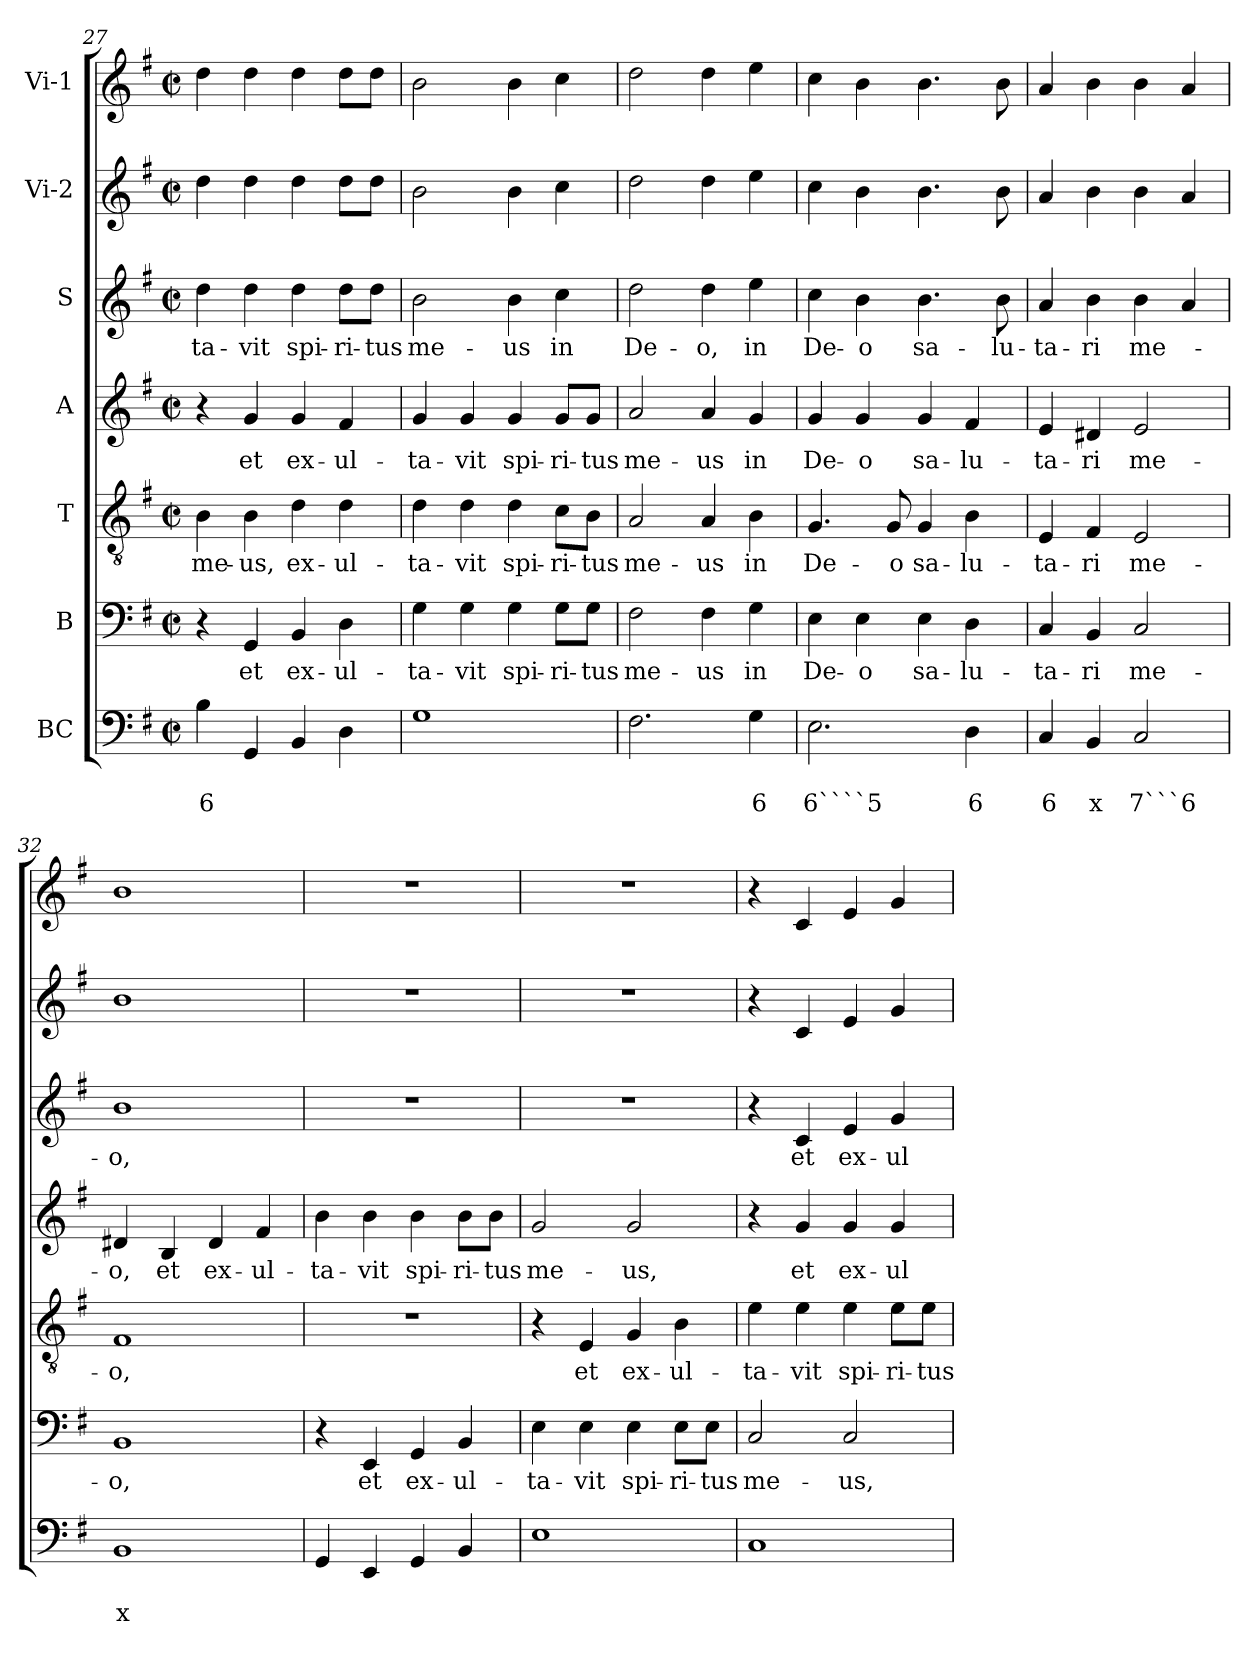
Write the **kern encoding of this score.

**kern	**text	**text	**kern	**text	**kern	**text	**kern	**text	**kern	**text	**kern	**kern
*part7	*part7	*part7	*part6	*part6	*part5	*part5	*part4	*part4	*part3	*part3	*part2	*part1
*staff7	*staff7	*staff7	*staff6	*staff6	*staff5	*staff5	*staff4	*staff4	*staff3	*staff3	*staff2	*staff1
*I"BC	*	*	*I"B	*	*I"T	*	*I"A	*	*I"S	*	*I"Vi-2	*I"Vi-1
*clefF4	*	*	*clefF4	*	*clefGv2	*	*clefG2	*	*clefG2	*	*clefG2	*clefG2
*k[f#]	*	*	*k[f#]	*	*k[f#]	*	*k[f#]	*	*k[f#]	*	*k[f#]	*k[f#]
*G:	*	*	*G:	*	*G:	*	*G:	*	*G:	*	*G:	*G:
*M2/2	*	*	*M2/2	*	*M2/2	*	*M2/2	*	*M2/2	*	*M2/2	*M2/2
*met(c|)	*	*	*met(c|)	*	*met(c|)	*	*met(c|)	*	*met(c|)	*	*met(c|)	*met(c|)
=27	=27	=27	=27	=27	=27	=27	=27	=27	=27	=27	=27	=27
!	!	!LO:LY:b	!	!	!	!LO:LY:b	!	!	!	!LO:LY:b	!	!
4B\	.	6	4r	.	4B\	me-	4r	.	4dd\	-ta-	4dd\	4dd\
!	!	!	!	!LO:LY:b	!	!LO:LY:b	!	!LO:LY:b	!	!LO:LY:b	!	!
4GG/	.	.	4GG/	et	4B\	-us,	4g/	et	4dd\	-vit	4dd\	4dd\
!	!	!	!	!LO:LY:b	!	!LO:LY:b	!	!LO:LY:b	!	!LO:LY:b	!	!
4BB/	.	.	4BB/	ex-	4d\	ex-	4g/	ex-	4dd\	spi-	4dd\	4dd\
!	!	!	!	!LO:LY:b	!	!LO:LY:b	!	!LO:LY:b	!	!LO:LY:b	!	!
4D\	.	.	4D\	-ul-	4d\	-ul-	4f#/	-ul-	8dd\L	-ri-	8dd\L	8dd\L
!	!	!	!	!	!	!	!	!	!	!LO:LY:b	!	!
.	.	.	.	.	.	.	.	.	8dd\J	-tus	8dd\J	8dd\J
!!LO:PB:g=z
=28	=28	=28	=28	=28	=28	=28	=28	=28	=28	=28	=28	=28
!	!	!	!	!LO:LY:b	!	!LO:LY:b	!	!LO:LY:b	!	!LO:LY:b	!	!
1G	.	.	4G\	-ta-	4d\	-ta-	4g/	-ta-	2b\	me-	2b\	2b\
!	!	!	!	!LO:LY:b	!	!LO:LY:b	!	!LO:LY:b	!	!	!	!
.	.	.	4G\	-vit	4d\	-vit	4g/	-vit	.	.	.	.
!	!	!	!	!LO:LY:b	!	!LO:LY:b	!	!LO:LY:b	!	!LO:LY:b	!	!
.	.	.	4G\	spi-	4d\	spi-	4g/	spi-	4b\	-us	4b\	4b\
!	!	!	!	!LO:LY:b	!	!LO:LY:b	!	!LO:LY:b	!	!LO:LY:b	!	!
.	.	.	8G\L	-ri-	8c\L	-ri-	8g/L	-ri-	4cc\	in	4cc\	4cc\
!	!	!	!	!LO:LY:b	!	!LO:LY:b	!	!LO:LY:b	!	!	!	!
.	.	.	8G\J	-tus	8B\J	-tus	8g/J	-tus	.	.	.	.
=29	=29	=29	=29	=29	=29	=29	=29	=29	=29	=29	=29	=29
!	!	!	!	!LO:LY:b	!	!LO:LY:b	!	!LO:LY:b	!	!LO:LY:b	!	!
2.F#\	.	.	2F#\	me-	2A/	me-	2a/	me-	2dd\	De-	2dd\	2dd\
!	!	!	!	!LO:LY:b	!	!LO:LY:b	!	!LO:LY:b	!	!LO:LY:b	!	!
.	.	.	4F#\	-us	4A/	-us	4a/	-us	4dd\	-o,	4dd\	4dd\
!	!	!LO:LY:b	!	!LO:LY:b	!	!LO:LY:b	!	!LO:LY:b	!	!LO:LY:b	!	!
4G\	.	6	4G\	in	4B\	in	4g/	in	4ee\	in	4ee\	4ee\
=30	=30	=30	=30	=30	=30	=30	=30	=30	=30	=30	=30	=30
!	!	!LO:LY:b	!	!LO:LY:b	!	!LO:LY:b	!	!LO:LY:b	!	!LO:LY:b	!	!
2.E\	.	6````5	4E\	De-	4.G/	De-	4g/	De-	4cc\	De-	4cc\	4cc\
!	!	!	!	!LO:LY:b	!	!	!	!LO:LY:b	!	!LO:LY:b	!	!
.	.	.	4E\	-o	.	.	4g/	-o	4b\	-o	4b\	4b\
!	!	!	!	!	!	!LO:LY:b	!	!	!	!	!	!
.	.	.	.	.	8G/	-o	.	.	.	.	.	.
!	!	!	!	!LO:LY:b	!	!LO:LY:b	!	!LO:LY:b	!	!LO:LY:b	!	!
.	.	.	4E\	sa-	4G/	sa-	4g/	sa-	4.b\	sa-	4.b\	4.b\
!	!	!LO:LY:b	!	!LO:LY:b	!	!LO:LY:b	!	!LO:LY:b	!	!	!	!
4D\	.	6	4D\	-lu-	4B\	-lu-	4f#/	-lu-	.	.	.	.
!	!	!	!	!	!	!	!	!	!	!LO:LY:b	!	!
.	.	.	.	.	.	.	.	.	8b\	-lu-	8b\	8b\
=31	=31	=31	=31	=31	=31	=31	=31	=31	=31	=31	=31	=31
!	!	!LO:LY:b	!	!LO:LY:b	!	!LO:LY:b	!	!LO:LY:b	!	!LO:LY:b	!	!
4C/	.	6	4C/	-ta-	4E/	-ta-	4e/	-ta-	4a/	-ta-	4a/	4a/
!	!	!LO:LY:b	!	!LO:LY:b	!	!LO:LY:b	!	!LO:LY:b	!	!LO:LY:b	!	!
4BB/	.	x	4BB/	-ri	4F#/	-ri	4d#X/	-ri	4b\	-ri	4b\	4b\
!	!	!LO:LY:b	!	!LO:LY:b	!	!LO:LY:b	!	!LO:LY:b	!	!LO:LY:b	!	!
2C/	.	7```6	2C/	me-	2E/	me-	2e/	me-	4b\	me-	4b\	4b\
.	.	.	.	.	.	.	.	.	4a/	.	4a/	4a/
=32	=32	=32	=32	=32	=32	=32	=32	=32	=32	=32	=32	=32
!	!	!LO:LY:b	!	!LO:LY:b	!	!LO:LY:b	!	!LO:LY:b	!	!LO:LY:b	!	!
1BB	.	x	1BB	-o,	1F#	-o,	4d#X/	-o,	1b	-o,	1b	1b
!	!	!	!	!	!	!	!	!LO:LY:b	!	!	!	!
.	.	.	.	.	.	.	4B/	et	.	.	.	.
!	!	!	!	!	!	!	!	!LO:LY:b	!	!	!	!
.	.	.	.	.	.	.	4d#/	ex-	.	.	.	.
!	!	!	!	!	!	!	!	!LO:LY:b	!	!	!	!
.	.	.	.	.	.	.	4f#/	-ul-	.	.	.	.
=33	=33	=33	=33	=33	=33	=33	=33	=33	=33	=33	=33	=33
!	!	!	!	!	!	!	!	!LO:LY:b	!	!	!	!
4GG/	.	.	4r	.	1r	.	4b\	-ta-	1r	.	1r	1r
!	!	!	!	!LO:LY:b	!	!	!	!LO:LY:b	!	!	!	!
4EE/	.	.	4EE/	et	.	.	4b\	-vit	.	.	.	.
!	!	!	!	!LO:LY:b	!	!	!	!LO:LY:b	!	!	!	!
4GG/	.	.	4GG/	ex-	.	.	4b\	spi-	.	.	.	.
!	!	!	!	!LO:LY:b	!	!	!	!LO:LY:b	!	!	!	!
4BB/	.	.	4BB/	-ul-	.	.	8b\L	-ri-	.	.	.	.
!	!	!	!	!	!	!	!	!LO:LY:b	!	!	!	!
.	.	.	.	.	.	.	8b\J	-tus	.	.	.	.
=34	=34	=34	=34	=34	=34	=34	=34	=34	=34	=34	=34	=34
!	!	!	!	!LO:LY:b	!	!	!	!LO:LY:b	!	!	!	!
1E	.	.	4E\	-ta-	4r	.	2g/	me-	1r	.	1r	1r
!	!	!	!	!LO:LY:b	!	!LO:LY:b	!	!	!	!	!	!
.	.	.	4E\	-vit	4E/	et	.	.	.	.	.	.
!	!	!	!	!LO:LY:b	!	!LO:LY:b	!	!LO:LY:b	!	!	!	!
.	.	.	4E\	spi-	4G/	ex-	2g/	-us,	.	.	.	.
!	!	!	!	!LO:LY:b	!	!LO:LY:b	!	!	!	!	!	!
.	.	.	8E\L	-ri-	4B\	-ul-	.	.	.	.	.	.
!	!	!	!	!LO:LY:b	!	!	!	!	!	!	!	!
.	.	.	8E\J	-tus	.	.	.	.	.	.	.	.
!!LO:LB:g=z
=35	=35	=35	=35	=35	=35	=35	=35	=35	=35	=35	=35	=35
!	!	!	!	!LO:LY:b	!	!LO:LY:b	!	!	!	!	!	!
1C	.	.	2C/	me-	4e\	-ta-	4r	.	4r	.	4r	4r
!	!	!	!	!	!	!LO:LY:b	!	!LO:LY:b	!	!LO:LY:b	!	!
.	.	.	.	.	4e\	-vit	4g/	et	4c/	et	4c/	4c/
!	!	!	!	!LO:LY:b	!	!LO:LY:b	!	!LO:LY:b	!	!LO:LY:b	!	!
.	.	.	2C/	-us,	4e\	spi-	4g/	ex-	4e/	ex-	4e/	4e/
!	!	!	!	!	!	!LO:LY:b	!	!LO:LY:b	!	!LO:LY:b	!	!
.	.	.	.	.	8e\L	-ri-	4g/	-ul-	4g/	-ul-	4g/	4g/
!	!	!	!	!	!	!LO:LY:b	!	!	!	!	!	!
.	.	.	.	.	8e\J	-tus	.	.	.	.	.	.
=	=	=	=	=	=	=	=	=	=	=	=	=
*-	*-	*-	*-	*-	*-	*-	*-	*-	*-	*-	*-	*-
